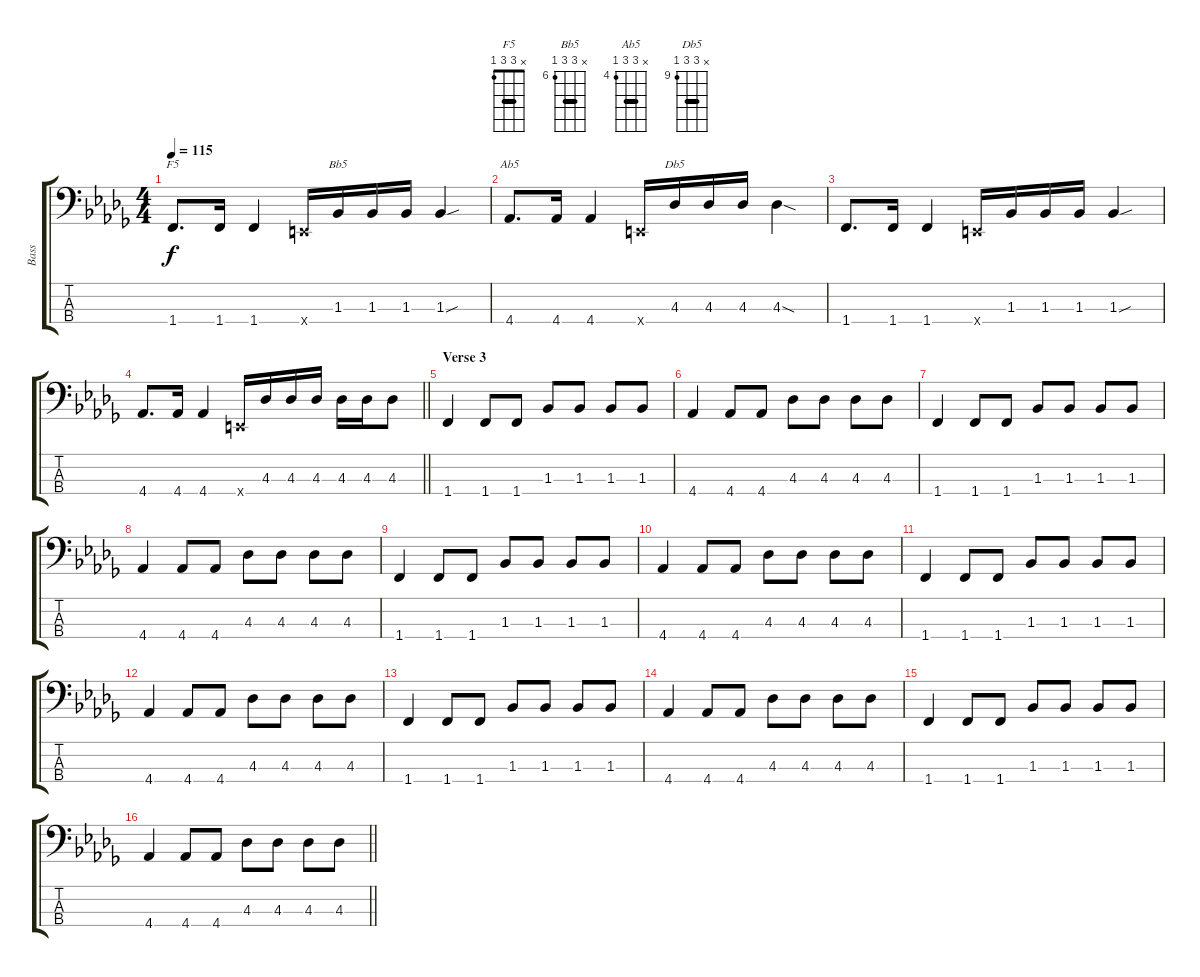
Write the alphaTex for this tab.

\track ("Bass" "Bass") {instrument electricbasspick}
\staff {score tabs}
\tuning (G2 D2 A1 E1) {hide}
\chord ("F5" x 3 3 1) {barre 3}
\chord ("Bb5" x 8 8 6) {firstfret 6 barre 8}
\chord ("Ab5" x 6 6 4) {firstfret 4 barre 6}
\chord ("Db5" x 11 11 9) {firstfret 9 barre 11}
\ts (4 4)
\tempo 115
\clef f4
\ks bbminor
1.4.8{d ch "F5" dy f} 1.4.16 1.4.4 0.4{x}.16 1.3.16{ch "Bb5"} 1.3.16 1.3.16 1.3{sou}.4 |
4.4.8{d ch "Ab5"} 4.4.16 4.4.4 0.4{x}.16 4.3.16{ch "Db5"} 4.3.16 4.3.16 4.3{sod}.4 |
1.4.8{d} 1.4.16 1.4.4 0.4{x}.16 1.3.16 1.3.16 1.3.16 1.3{sou}.4 |
\barLineRight lightlight
4.4.8{d} 4.4.16 4.4.4 0.4{x}.16 4.3.16 4.3.16 4.3.16 4.3.16 4.3.16 4.3.8 |
\section ("" "Verse 3")
1.4.4 1.4.8 1.4.8 1.3.8 1.3.8 1.3.8 1.3.8 |
4.4.4 4.4.8 4.4.8 4.3.8 4.3.8 4.3.8 4.3.8 |
1.4.4 1.4.8 1.4.8 1.3.8 1.3.8 1.3.8 1.3.8 |
4.4.4 4.4.8 4.4.8 4.3.8 4.3.8 4.3.8 4.3.8 |
1.4.4 1.4.8 1.4.8 1.3.8 1.3.8 1.3.8 1.3.8 |
4.4.4 4.4.8 4.4.8 4.3.8 4.3.8 4.3.8 4.3.8 |
1.4.4 1.4.8 1.4.8 1.3.8 1.3.8 1.3.8 1.3.8 |
4.4.4 4.4.8 4.4.8 4.3.8 4.3.8 4.3.8 4.3.8 |
1.4.4 1.4.8 1.4.8 1.3.8 1.3.8 1.3.8 1.3.8 |
4.4.4 4.4.8 4.4.8 4.3.8 4.3.8 4.3.8 4.3.8 |
1.4.4 1.4.8 1.4.8 1.3.8 1.3.8 1.3.8 1.3.8 |
\barLineRight lightlight
4.4.4 4.4.8 4.4.8 4.3.8 4.3.8 4.3.8 4.3.8
